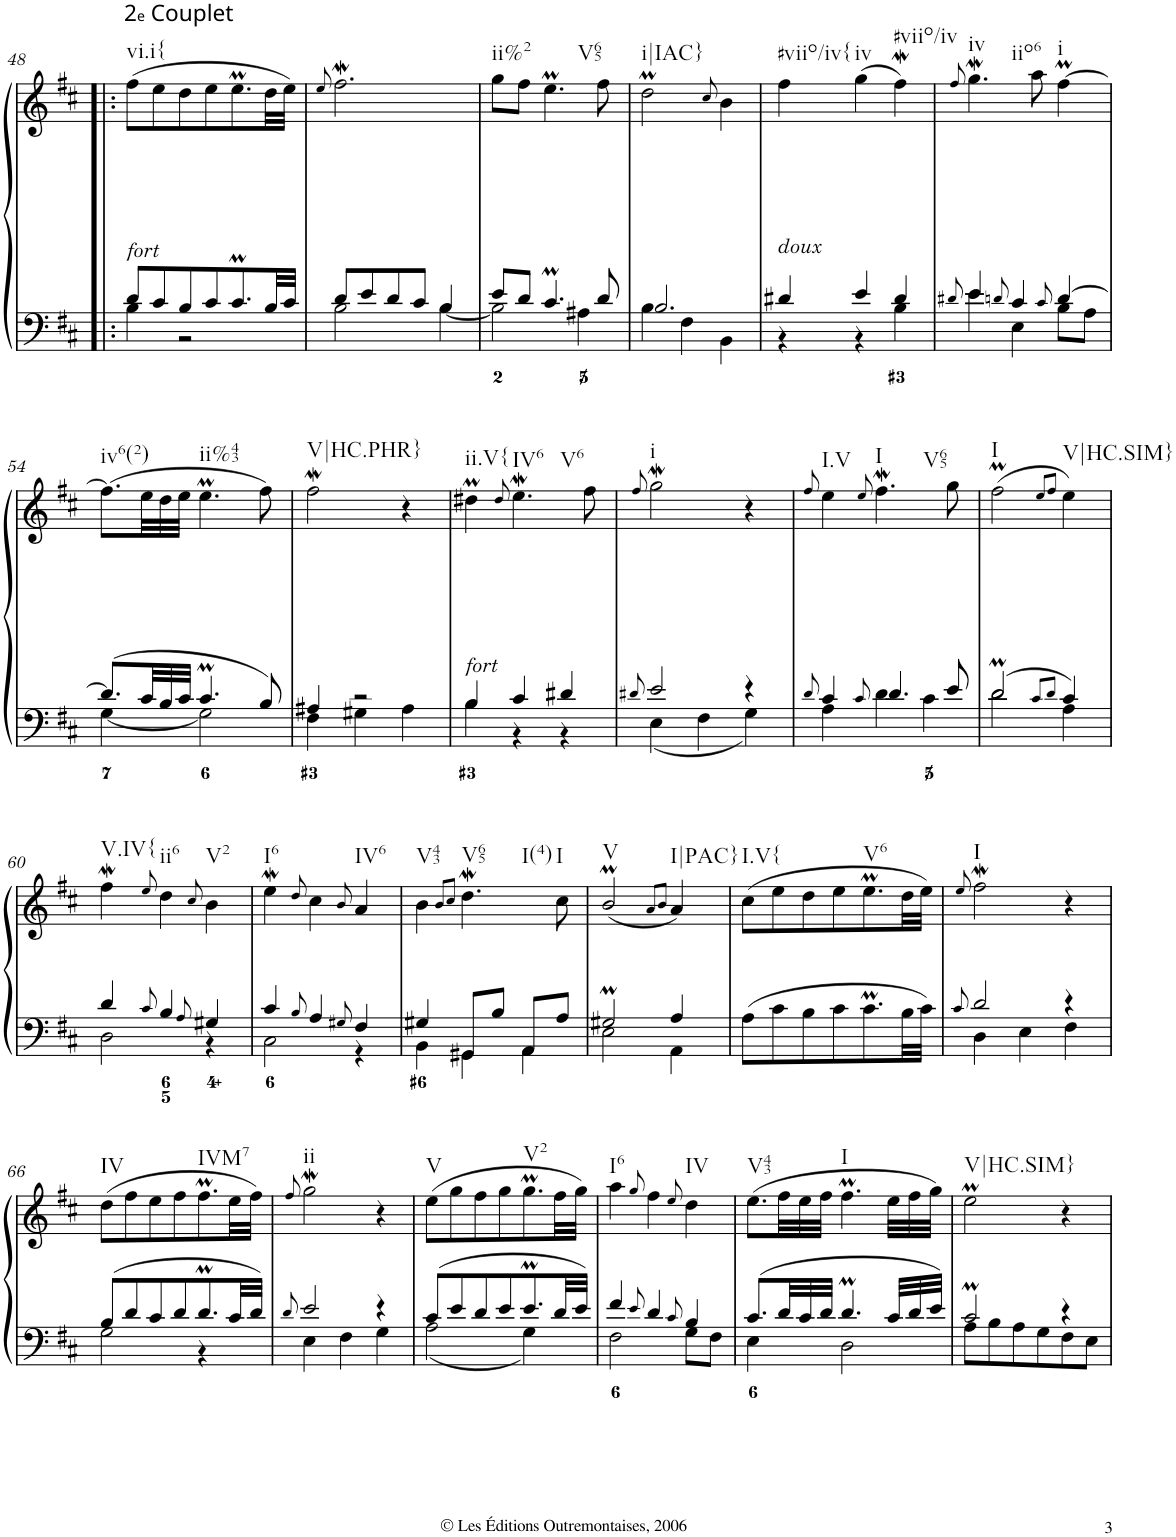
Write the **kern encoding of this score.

**kern	**kern
*part1	*part1
*staff2	*staff1
*I"Clavecin	*
!!LO:PB:g=z
*clefF4	*clefG2
*k[f#c#]	*k[f#c#]
*D:	*D:
*M3/4	*M3/4
=48!|:	=48!|:
*^	*
!	!	!LO:TX:a:t=2
!	!	!LO:TX:a:t=e
!	!	!LO:TX:a:t=Couplet
!	!	!LO:TX:b:i:t=fort
!	!	!LO:TX:b:t=vi.i{
8d/L	4B\	(>8ff#\L
8c#/	.	8ee\
8B/	2r	8dd\
8c#/	.	8ee\
8.c#m/	.	8.eeM\
32B/LL	.	32dd\LL
32c#/JJJ	.	32ee\JJJ)
=49	=49	=49
.	.	8qee/
8d/L	2B\	2.ff#W\
8e/	.	.
8d/	.	.
8c#/J	.	.
4B/	[<4B\	.
=50	=50	=50
!	!	!LO:TX:b:t=ii%2
8e/L	2B\]	8gg\L
8d/J	.	8ff#\J
!	!	!LO:TX:b:t=V65
4.c#m/	.	4.eeM\
.	4A#X\	.
8d/	.	8ff#\
=51	=51	=51
!	!	!LO:TX:b:t=i|IAC}
2.B/	4B\	2ddM\
.	4F#\	.
.	.	8qcc#/
.	4BB\	4b\
=52	=52	=52
!	!	!LO:TX:b:i:t=doux
!	!	!LO:TX:b:t=#viio/iv{
4d#X/	4r	4ff#\
!	!	!LO:TX:b:t=iv
4e/	4r	(>4gg\
!	!	!LO:TX:b:t=#viio/iv
4d#/	4B\	4ff#W\)
=53	=53	=53
8qd#X/	.	8qff#/
!	!	!LO:TX:b:t=iv
!	!	!LO:TX:b:t=iio6
4e/	4e\	4.ggw\
8qdn/	.	.
4c#/	4E\	.
.	.	8aa\
8qc#/	.	.
!	!	!LO:TX:b:t=i
[>4d/	8B\L	[4ff#m\
.	8A\J	.
!!LO:LB:g=z
=54	=54	=54
!	!	!LO:TX:b:t=iv6(2)
8.d/L]	[<4G\	(>8.ff#\L]
*Xtuplet	*	*Xtuplet
48c#/LL	.	48ee\LL
48B/	.	48dd\
48c#/JJJ	.	48ee\JJJ
!	!	!LO:TX:b:t=ii%43
4.c#m/	2G\]	4.eeM\
8B/	.	8ff#\)
=55	=55	=55
!	!	!LO:TX:b:t=V|HC.PHR}
4A#X/	4F#\	2ff#W\
2r	4G#X\	.
.	4A#\	4r
=56	=56	=56
!	!	!LO:TX:b:i:t=fort
!	!	!LO:TX:b:t=ii.V{
4B/	4B\	4dd#Xm\
.	.	8qdd#/
!	!	!LO:TX:b:t=IV6
!	!	!LO:TX:b:t=V6
4c#/	4r	4.eeW\
4d#X/	4r	.
.	.	8ff#\
=57	=57	=57
8qd#X/	.	8qff#/
!	!	!LO:TX:b:t=i
2e/	4E\	2ggw\
.	4F#\	.
4r	4G\	4r
=58	=58	=58
8qd/	.	8qff#/
!	!	!LO:TX:b:t=I.V
4c#/	4A\	4ee\
8qc#/	.	8qee/
!	!	!LO:TX:b:t=I
!	!	!LO:TX:b:t=V65
4.d/	4d\	4.ff#W\
.	4c#\	.
8e/	.	8gg\
=59	=59	=59
!	!	!LO:TX:b:t=I
2dM/	2d\	(>2ff#m\
8qc#/L	.	8qee/L
8qd/J	.	8qff#/J
!	!	!LO:TX:b:t=V|HC.SIM}
4c#/	4A\	4ee\)
!!LO:LB:g=z
=60	=60	=60
!	!	!LO:TX:b:t=V.IV{
4d/	2D\	4ff#W\
8qc#/	.	8qee/
!	!	!LO:TX:b:t=ii6
4B/	.	4dd\
8qA/	.	8qcc#/
!	!	!LO:TX:b:t=V2
4G#X/	4r	4b\
=61	=61	=61
!	!	!LO:TX:b:t=I6
4c#/	2C#\	4eeW\
8qB/	.	8qdd/
4A/	.	4cc#\
8qG#X/	.	8qb/
!	!	!LO:TX:b:t=IV6
4F#/	4r	4a/
=62	=62	=62
!	!	!LO:TX:b:t=V43
4G#X/	4BB\	4b\
.	.	8qb/L
.	.	8qcc#/J
!	!	!LO:TX:b:t=V65
!	!	!LO:TX:b:t=I(4)
8GG#X/L	4GG#\	4.ddw\
8B/J	.	.
8AA/L	4AA\	.
!	!	!LO:TX:b:t=I
8A/J	.	8cc#\
=63	=63	=63
!	!	!LO:TX:b:t=V
2G#Xm/	2E\	(<2bM/
.	.	8qa/L
.	.	8qb/J
!	!	!LO:TX:b:t=I|PAC}
4A/	4AA\	4a/)
=64	=64	=64
!	!	!LO:TX:b:t=I.V{
*v	*v	*
8A\L	(>8cc#\L
8c#\	8ee\
8B\	8dd\
8c#\	8ee\
!	!LO:TX:b:t=V6
8.c#m\	8.eeM\
32B\LL	32dd\LL
32c#\JJJ	32ee\JJJ)
=65	=65
8qc#/	8qee/
*^	*
!	!	!LO:TX:b:t=I
2d/	4D\	2ff#W\
.	4E\	.
4r	4F#\	4r
!!LO:LB:g=z
=66	=66	=66
!	!	!LO:TX:b:t=IV
8B/L	2G\	(>8dd\L
8d/	.	8ff#\
8c#/	.	8ee\
8d/	.	8ff#\
!	!	!LO:TX:b:t=IVM7
8.dM/	4r	8.ff#m\
32c#/LL	.	32ee\LL
32d/JJJ	.	32ff#\JJJ)
=67	=67	=67
8qd/	.	8qff#/
!	!	!LO:TX:b:t=ii
2e/	4E\	2ggw\
.	4F#\	.
4r	4G\	4r
=68	=68	=68
!	!	!LO:TX:b:t=V
8c#/L	2A\	(>8ee\L
8e/	.	8gg\
8d/	.	8ff#\
8e/	.	8gg\
!	!	!LO:TX:b:t=V2
8.eM/	4G\	8.ggM\
32d/LL	.	32ff#\LL
32e/JJJ	.	32gg\JJJ)
=69	=69	=69
!	!	!LO:TX:b:t=I6
4f#/	2F#\	4aa\
8qe/	.	8qgg/
4d/	.	4ff#\
8qc#/	.	8qee/
!	!	!LO:TX:b:t=IV
4B/	8G\L	4dd\
.	8F#\J	.
=70	=70	=70
!	!	!LO:TX:b:t=V43
8.c#/L	4E\	(>8.ee\L
48d/LL	.	48ff#\LL
48c#/	.	48ee\
48d/JJJ	.	48ff#\JJJ
!	!	!LO:TX:b:t=I
4.dM/	2D\	4.ff#m\
24c#/LLL	.	24ee\LLL
24d/	.	24ff#\
24e/JJJ	.	24gg\JJJ)
=71	=71	=71
!	!	!LO:TX:b:t=V|HC.SIM}
2c#m/	8A\L	2eeM\
.	8B\	.
.	8A\	.
.	8G\	.
4r	8F#\	4r
.	8E\J	.
*v	*v	*
=	=
*-	*-
